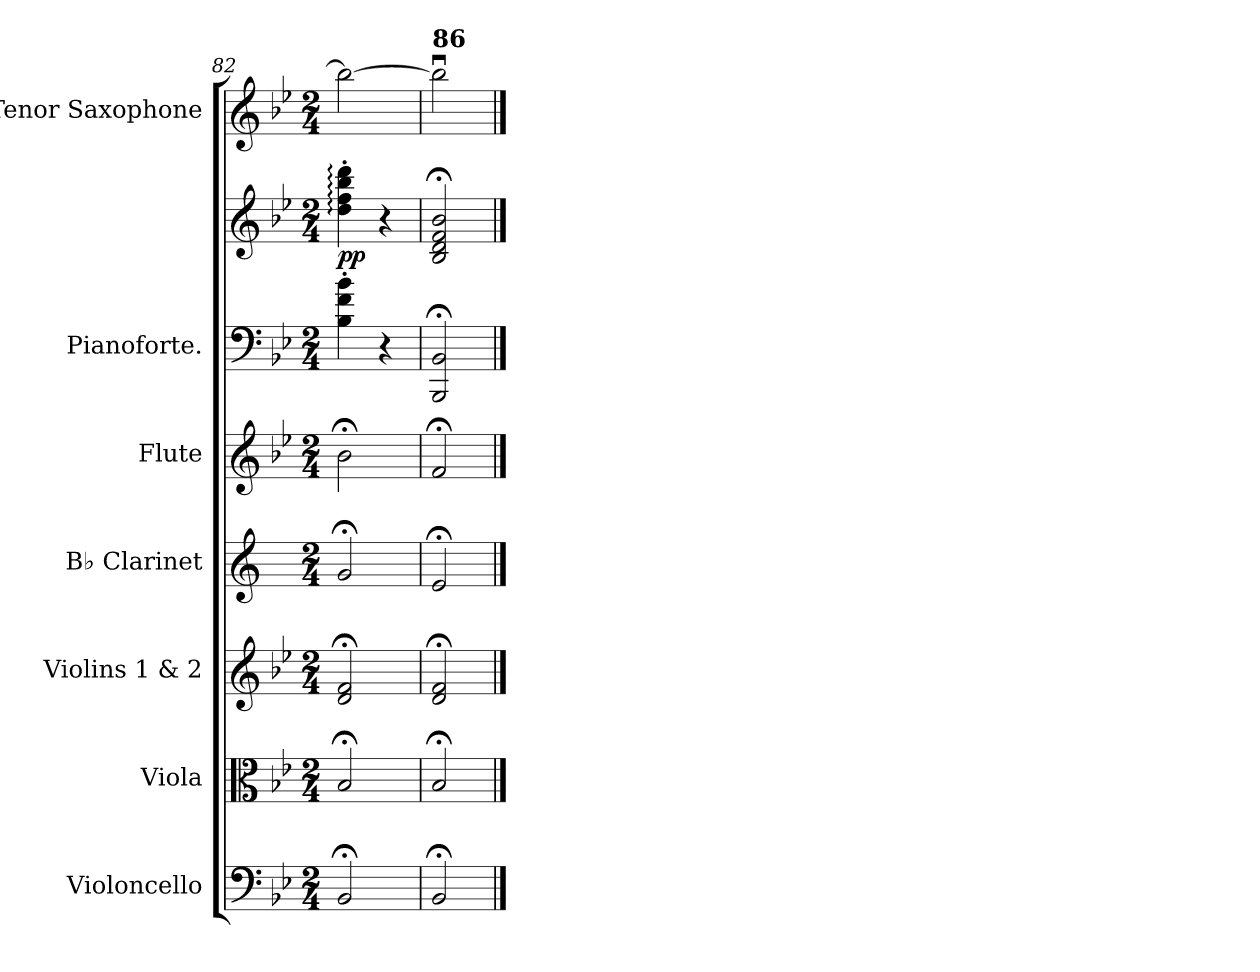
**kern	**kern	**kern	**kern	**kern	**kern	**kern	**dynam	**kern
*part7	*part6	*part5	*part4	*part3	*part2	*part2	*part2	*part1
*staff8	*staff7	*staff6	*staff5	*staff4	*staff3	*staff2	*staff2/3	*staff1
*I"Violoncello	*I"Viola	*I"Violins 1 &amp; 2	*I"B♭ Clarinet	*I"Flute	*I"Pianoforte.	*	*	*I"Tenor Saxophone
*I'Vc.	*I'Vla.	*I'Vlns.	*I'B♭ Cl.	*I'Fl.	*I'Pno	*	*	*I'T. Sax.
*clefF4	*clefC3	*clefG2	*clefG2	*clefG2	*clefF4	*clefG2	*	*clefG2
*	*	*	*ITrd1c2	*	*	*	*	*ITrd8c14
*k[b-e-]	*k[b-e-]	*k[b-e-]	*k[b-e-]	*k[b-e-]	*k[b-e-]	*k[b-e-]	*	*k[b-e-]
*M2/4	*M2/4	*M2/4	*M2/4	*M2/4	*M2/4	*M2/4	*	*M2/4
=82	=82	=82	=82	=82	=82	=82	=82	=82
!	!	!	!	!	!	!	!LO:DY:b	!
2BB-;</	2B-;</	2d/;< 2f/;<	2f;</	2b-;<\	4B-\' 4f\' 4b-\'	4dd\:' 4ff\:' 4bb-\:' 4ddd\:'	pp	2b-\_
.	.	.	.	.	4r	4r	.	.
=83	=83	=83	=83	=83	=83	=83	=83	=83
!	!	!	!	!	!	!	!	!LO:TX:a:B:t=86
2BB-;</	2B-;</	2d/;< 2f/;<	2d;</	2f;</	2BBB-/;< 2BB-/;<	2B-/;< 2d/;< 2f/;< 2b-/;<	.	2b-u\]
==	==	==	==	==	==	==	==	==
*-	*-	*-	*-	*-	*-	*-	*-	*-
